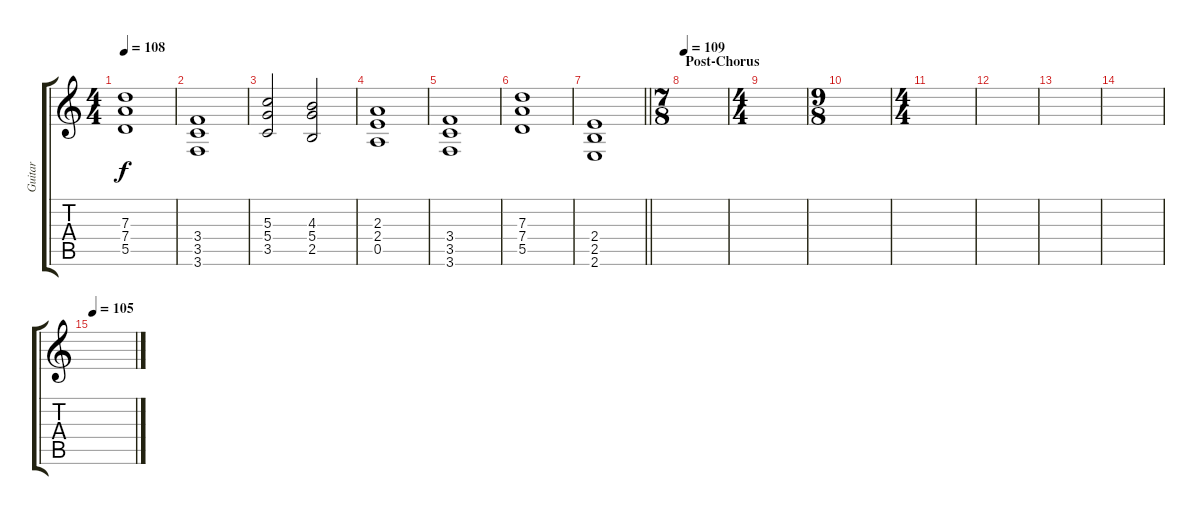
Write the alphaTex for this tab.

\track ("Guitar" "Guitar") {instrument distortionguitar}
\staff {score tabs}
\tuning (E4 B3 G3 D3 A2 D2) {hide}
\ts (4 4)
\tempo 108
\clef g2
\ks c
(7.3 7.4 5.5).1{dy f} |
(3.4 3.5 3.6).1 |
(5.3 5.4 3.5).2 (4.3 5.4 2.5).2 |
(2.3 2.4 0.5).1 |
(3.4 3.5 3.6).1 |
(7.3 7.4 5.5).1 |
\barLineRight lightlight
(2.4 2.5 2.6).1 |
\ts (7 8)
\section ("" "Post-Chorus")
\tempo 109
|
\ts (4 4)
|
\ts (9 8)
|
\ts (4 4)
|
|
|
|
\tempo 105
